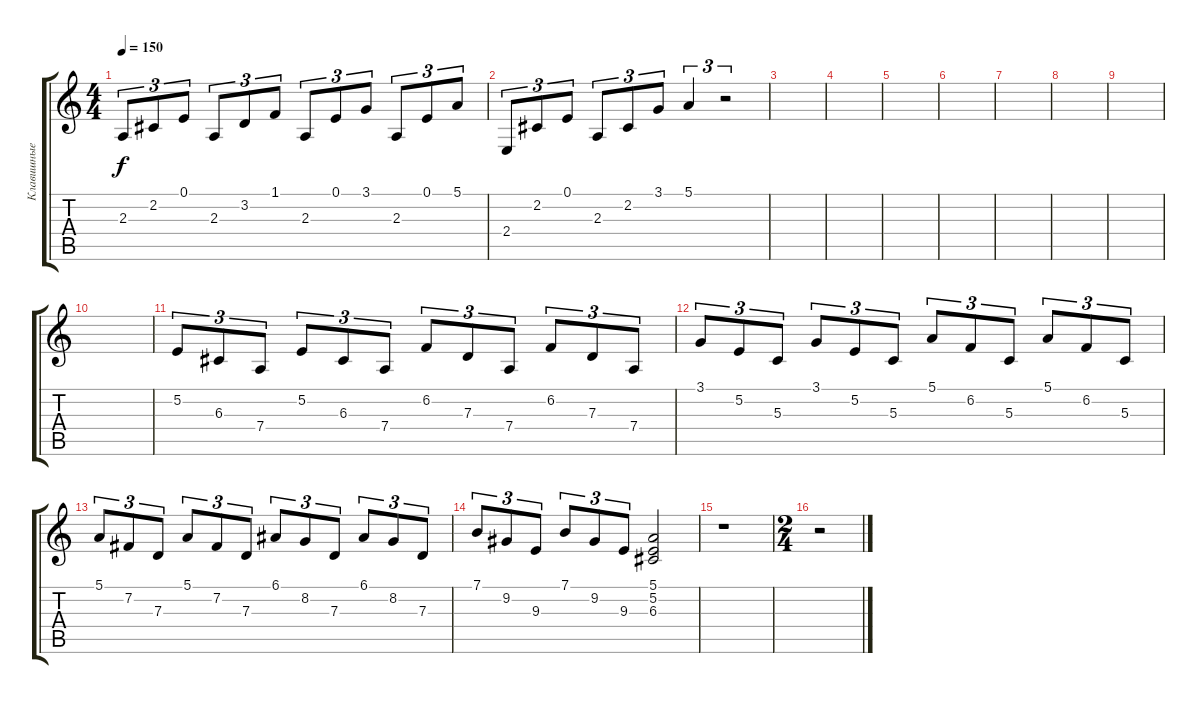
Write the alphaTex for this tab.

\track ("Клавишные" "Клавишные") {instrument harpsichord}
\staff {score tabs}
\tuning (E4 B3 G3 D3 A2 E2) {hide}
\ts (4 4)
\tempo 150
\clef g2
\ks c
2.3.8{tu (3 2) dy f} 2.2.8{tu (3 2)} 0.1.8{tu (3 2)} 2.3.8{tu (3 2)} 3.2.8{tu (3 2)} 1.1.8{tu (3 2)} 2.3.8{tu (3 2)} 0.1.8{tu (3 2)} 3.1.8{tu (3 2)} 2.3.8{tu (3 2)} 0.1.8{tu (3 2)} 5.1.8{tu (3 2)} |
2.4.8{tu (3 2)} 2.2.8{tu (3 2)} 0.1.8{tu (3 2)} 2.3.8{tu (3 2)} 2.2.8{tu (3 2)} 3.1.8{tu (3 2)} 5.1.4{tu (3 2)} r.2{tu (3 2)} |
|
|
|
|
|
|
|
|
5.2.8{tu (3 2)} 6.3.8{tu (3 2)} 7.4.8{tu (3 2)} 5.2.8{tu (3 2)} 6.3.8{tu (3 2)} 7.4.8{tu (3 2)} 6.2.8{tu (3 2)} 7.3.8{tu (3 2)} 7.4.8{tu (3 2)} 6.2.8{tu (3 2)} 7.3.8{tu (3 2)} 7.4.8{tu (3 2)} |
3.1.8{tu (3 2)} 5.2.8{tu (3 2)} 5.3.8{tu (3 2)} 3.1.8{tu (3 2)} 5.2.8{tu (3 2)} 5.3.8{tu (3 2)} 5.1.8{tu (3 2)} 6.2.8{tu (3 2)} 5.3.8{tu (3 2)} 5.1.8{tu (3 2)} 6.2.8{tu (3 2)} 5.3.8{tu (3 2)} |
5.1.8{tu (3 2)} 7.2.8{tu (3 2)} 7.3.8{tu (3 2)} 5.1.8{tu (3 2)} 7.2.8{tu (3 2)} 7.3.8{tu (3 2)} 6.1.8{tu (3 2)} 8.2.8{tu (3 2)} 7.3.8{tu (3 2)} 6.1.8{tu (3 2)} 8.2.8{tu (3 2)} 7.3.8{tu (3 2)} |
7.1.8{tu (3 2)} 9.2.8{tu (3 2)} 9.3.8{tu (3 2)} 7.1.8{tu (3 2)} 9.2.8{tu (3 2)} 9.3.8{tu (3 2)} (5.1 5.2 6.3).2 |
r.1 |
\ts (2 4)
r.2
